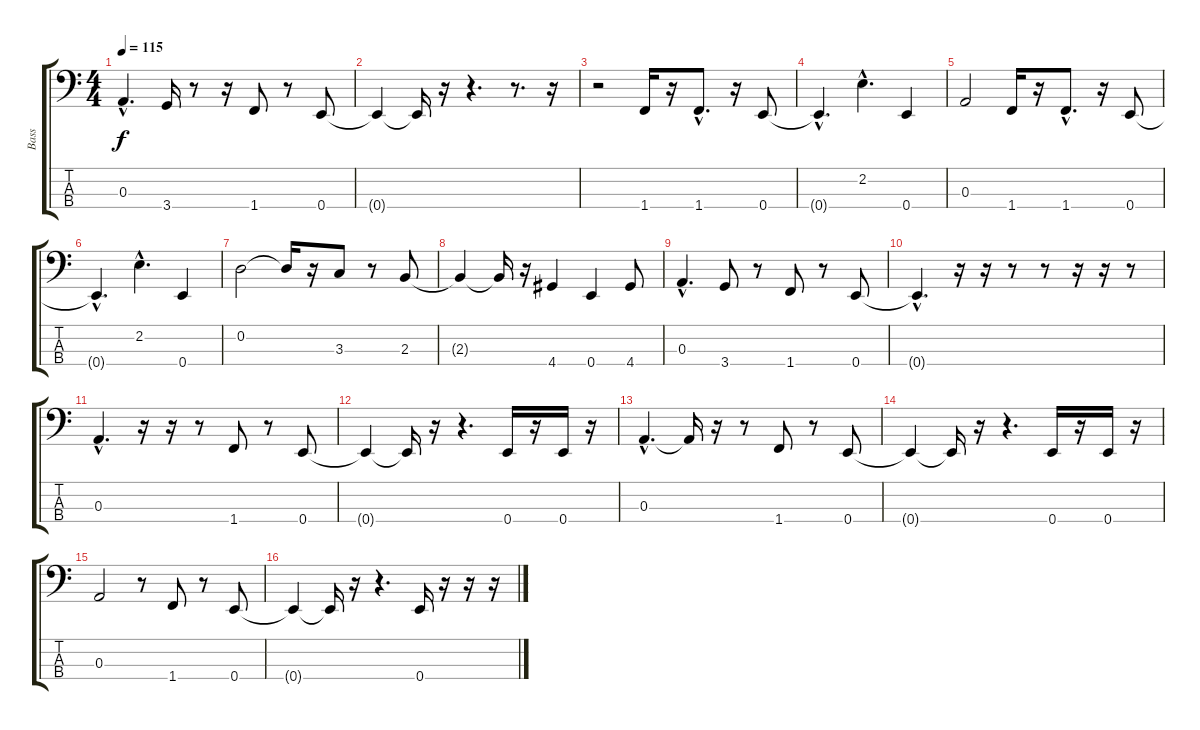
\track ("Bass" "Bass") {instrument electricbasspick}
\staff {score tabs}
\tuning (G2 D2 A1 E1) {hide}
\ts (4 4)
\tempo 115
\clef f4
\ks c
0.3{hac}.4{d dy f} 3.4.16 r.8 r.16 1.4.8 r.8 0.4.8 |
0.4{t}.4 0.4{t}.16 r.16 r.4{d} r.8{d} r.16 |
r.2 1.4.16 r.16 1.4{hac}.8{d} r.16 0.4.8 |
0.4{hac t}.4{d} 2.2{hac}.4{d} 0.4.4 |
0.3.2 1.4.16 r.16 1.4{hac}.8{d} r.16 0.4.8 |
0.4{hac t}.4{d} 2.2{hac}.4{d} 0.4.4 |
0.2.2 0.2{t}.16 r.16 3.3.8 r.8 2.3.8 |
2.3{t}.4 2.3{t}.16 r.16 4.4.4 0.4.4 4.4.8 |
0.3{hac}.4{d} 3.4.8 r.8 1.4.8 r.8 0.4.8 |
0.4{hac t}.4{d} r.16 r.16 r.8 r.8 r.16 r.16 r.8 |
0.3{hac}.4{d} r.16 r.16 r.8 1.4.8 r.8 0.4.8 |
0.4{t}.4 0.4{t}.16 r.16 r.4{d} 0.4.16 r.16 0.4.16 r.16 |
0.3{hac}.4{d} 0.3{t}.16 r.16 r.8 1.4.8 r.8 0.4.8 |
0.4{t}.4 0.4{t}.16 r.16 r.4{d} 0.4.16 r.16 0.4.16 r.16 |
0.3.2 r.8 1.4.8 r.8 0.4.8 |
0.4{t}.4 0.4{t}.16 r.16 r.4{d} 0.4.16 r.16 r.16 r.16
